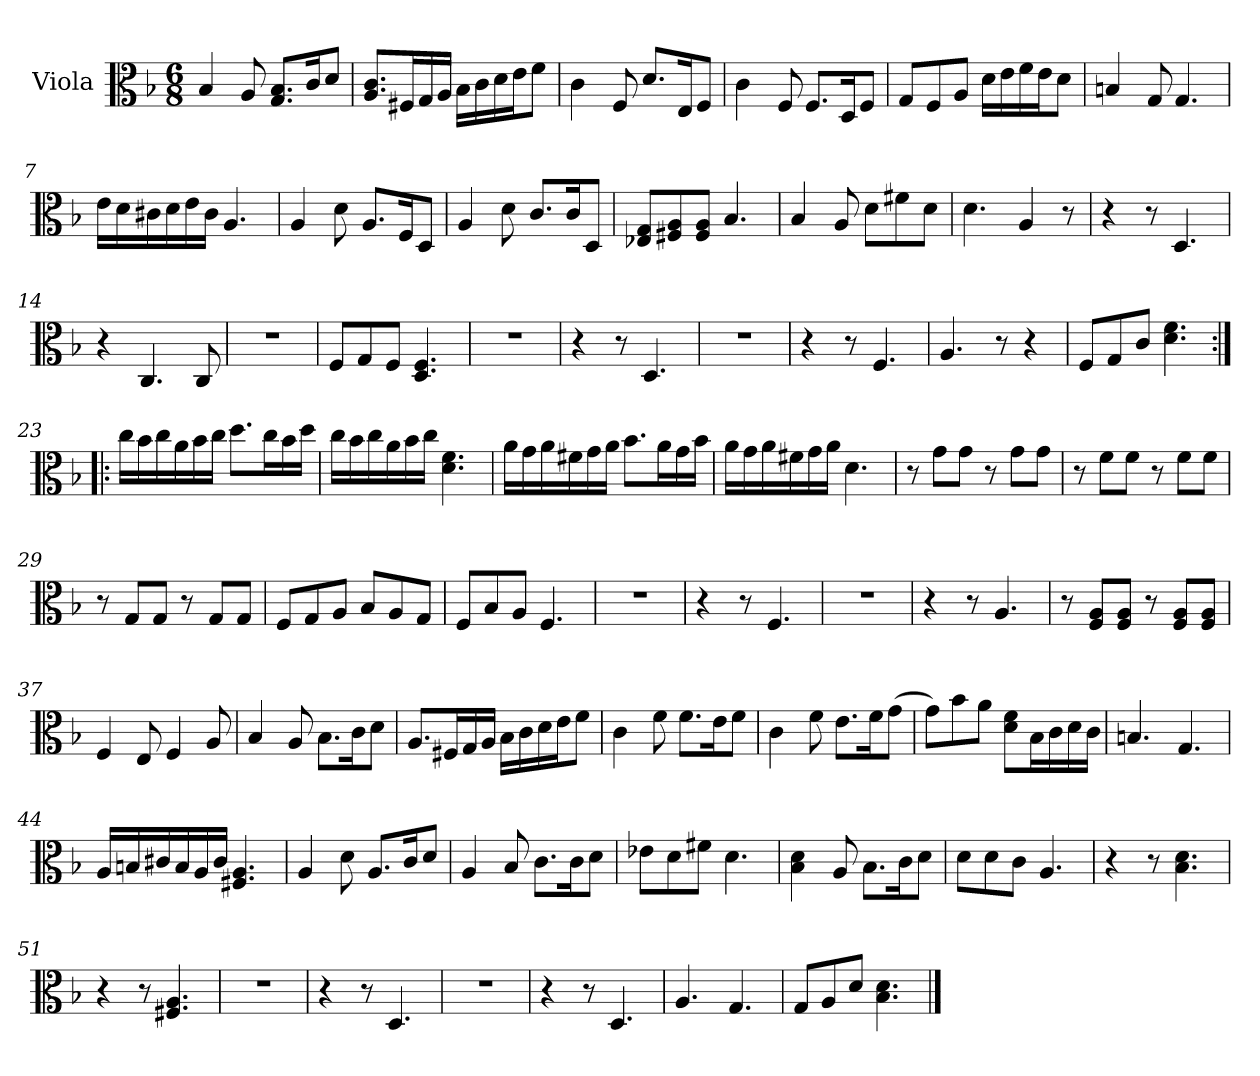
**kern
*part1
*staff1
*I"Viola
*I'Vla
*clefC3
*k[b-]
*M6/8
=1
4B-/
8A/
8.G/ 8.B-/L
16c/K
8d/J
=2
8.A/ 8.c/L
16F#X/L
16G/
16A/JJ
16B-\LL
16c\
16d\
16e\J
8f\J
=3
4c\
8F/
8.d/L
16E/K
8F/J
=4
4c\
8F/
8.F/L
16D/K
8F/J
=5
8G/L
8F/
8A/J
16d\LL
16e\
16f\
16e\J
8d\J
=6
4Bn/
8G/
4.G/
!!LO:LB:g=z
=7
16e\LL
16d\
16c#X\
16d\
16e\
16c#\JJ
4.A/
=8
4A/
8d\
8.A/L
16F/K
8D/J
=9
4A/
8d\
8.c/L
16c/K
8D/J
=10
8E-X/ 8G/L
8F#X/ 8A/
8F#/ 8A/J
4.B-/
=11
4B-/
8A/
8d\L
8f#X\
8d\J
=12
4.d\
4A/
8r
=13
4r
8r
4.D/
!!LO:LB:g=z
=14
4r
4.C/
8C/
=15
2.r
=16
8F/L
8G/
8F/J
4.D/ 4.F/
=17
2.r
!!LO:LB:g=z
=18
4r
8r
4.D/
=19
2.r
=20
4r
8r
4.F/
=21
4.A/
8r
4r
=22
8F/L
8G/
8c/J
4.d\ 4.f\
=23:|!|:
16cc\LL
16b-\
16cc\
16a\
16b-\
16cc\JJ
8.dd\L
16cc\L
16b-\
16dd\JJ
=24
16cc\LL
16b-\
16cc\
16a\
16b-\
16cc\JJ
4.d\ 4.f\
!!LO:LB:g=z
=25
16a\LL
16g\
16a\
16f#X\
16g\
16a\JJ
8.b-\L
16a\L
16g\
16b-\JJ
=26
16a\LL
16g\
16a\
16f#X\
16g\
16a\JJ
4.d\
=27
8r
8g\L
8g\J
8r
8g\L
8g\J
=28
8r
8f\L
8f\J
8r
8f\L
8f\J
=29
8r
8G/L
8G/J
8r
8G/L
8G/J
!!LO:LB:g=z
=30
8F/L
8G/
8A/J
8B-/L
8A/
8G/J
=31
8F/L
8B-/
8A/J
4.F/
=32
2.r
=33
4r
8r
4.F/
=34
2.r
=35
4r
8r
4.A/
=36
8r
8F/ 8A/L
8F/ 8A/J
8r
8F/ 8A/L
8F/ 8A/J
=37
4F/
8E/
4F/
8A/
=38
4B-/
8A/
8.B-\L
16c\K
8d\J
!!LO:LB:g=z
=39
8.A/L
16F#X/L
16G/
16A/JJ
16B-\LL
16c\
16d\
16e\J
8f\J
=40
4c\
8f\
8.f\L
16e\K
8f\J
=41
4c\
8f\
8.e\L
16f\K
(8g\J
=42
8g\L)
8b-\
8a\J
8d\ 8f\L
16B-\L
16c\
16d\
16c\JJ
=43
4.Bn/
4.G/
=44
16A/LL
16Bn/
16c#X/
16B/
16A/
16c#/JJ
4.F#X/ 4.A/
!!LO:LB:g=z
=45
4A/
8d\
8.A/L
16c/K
8d/J
=46
4A/
8B-/
8.c\L
16c\K
8d\J
=47
8e-X\L
8d\
8f#X\J
4.d\
=48
4B-\ 4d\
8A/
8.B-\L
16c\K
8d\J
=49
8d\L
8d\
8c\J
4.A/
=50
4r
8r
4.B-\ 4.d\
=51
4r
8r
4.F#X/ 4.A/
=52
2.r
!!LO:LB:g=z
=53
4r
8r
4.D/
=54
2.r
=55
4r
8r
4.D/
=56
4.A/
4.G/
=57
8G/L
8A/
8d/J
4.B-\ 4.d\
==
*-
